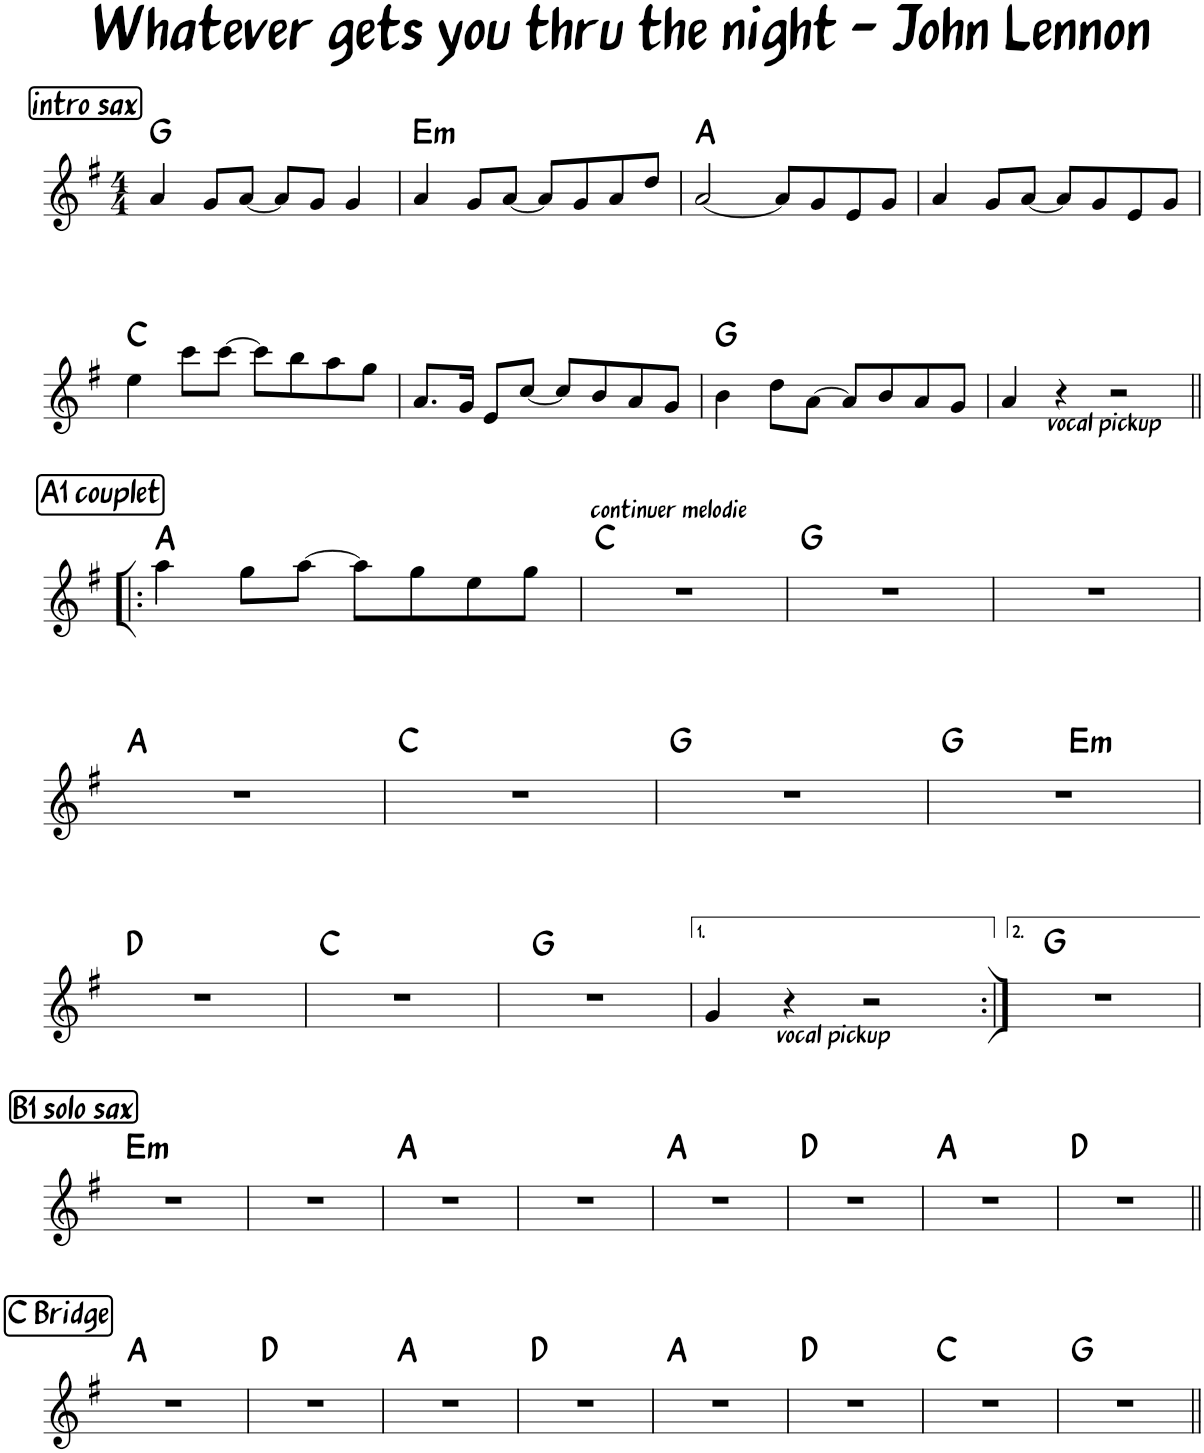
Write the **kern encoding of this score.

**kern	**harte
*part1	*part1
*staff1	*
*I"Piano	*
*I'Pno.	*
*clefG2	*
*k[f#]	*
*M4/4	*
!!LO:REH:place=s1:a:cj:fs=14:t=intro sax
=1	=1
4a/	G:maj
8g/L	.
[8a/J	.
8a/L]	.
8g/J	.
4g/	.
=2	=2
!	!LO:H:kt=m
4a/	E:min
8g/L	.
[8a/J	.
8a/L]	.
8g/	.
8a/	.
8dd/J	.
=3	=3
[2a/	A:maj
8a/L]	.
8g/	.
8e/	.
8g/J	.
=4	=4
4a/	.
8g/L	.
[8a/J	.
8a/L]	.
8g/	.
8e/	.
8g/J	.
!!LO:LB:g=z
=5	=5
4ee\	C:maj
8ccc\L	.
[8ccc\J	.
8ccc\L]	.
8bb\	.
8aa\	.
8gg\J	.
=6	=6
8.a/L	.
16g/Jk	.
8e/L	.
[8cc/J	.
8cc/L]	.
8b/	.
8a/	.
8g/J	.
=7	=7
4b\	G:maj
8dd\L	.
[8a\J	.
8a/L]	.
8b/	.
8a/	.
8g/J	.
=8	=8
4a/	.
!LO:TX:a:t=vocal pickup	!
4r	.
2r	.
!!LO:LB:g=z
!!LO:REH:place=s1:a:cj:fs=14:t=A1 couplet
=9!|:	=9!|:
4aa\	A:maj
8gg\L	.
[8aa\J	.
8aa\L]	.
8gg\	.
8ee\	.
!LO:TX:a:t=continuer melodie	!
8gg\J	.
=10	=10
1r	C:maj
=11	=11
1r	G:maj
=12	=12
1r	.
!!LO:LB:g=z
=13	=13
1r	A:maj
=14	=14
1r	C:maj
=15	=15
1r	G:maj
=16	=16
*^	*
1r	2ryy	G:maj
!	!	!LO:H:kt=m
.	2ryy	E:min
*v	*v	*
!!LO:LB:g=z
=17	=17
1r	D:maj
=18	=18
1r	C:maj
=19	=19
1r	G:maj
=20	=20
!LO:TX:a:t=vocal pickup	!
4g/	.
4r	.
2r	.
=21:|!	=21:|!
1r	G:maj
!!LO:LB:g=z
!!LO:REH:place=s1:a:cj:fs=14:t=B1 solo sax
=22	=22
!	!LO:H:kt=m
1r	E:min
=23	=23
1r	.
=24	=24
1r	A:maj
=25	=25
1r	.
=26	=26
1r	A:maj
=27	=27
1r	D:maj
=28	=28
1r	A:maj
=29	=29
1r	D:maj
!!LO:LB:g=z
!!LO:REH:place=s1:a:cj:fs=14:t=C Bridge
=30||	=30||
1r	A:maj
=31	=31
1r	D:maj
=32	=32
1r	A:maj
=33	=33
1r	D:maj
=34	=34
1r	A:maj
=35	=35
1r	D:maj
=36	=36
1r	C:maj
=37	=37
1r	G:maj
=||	=||
*-	*-
